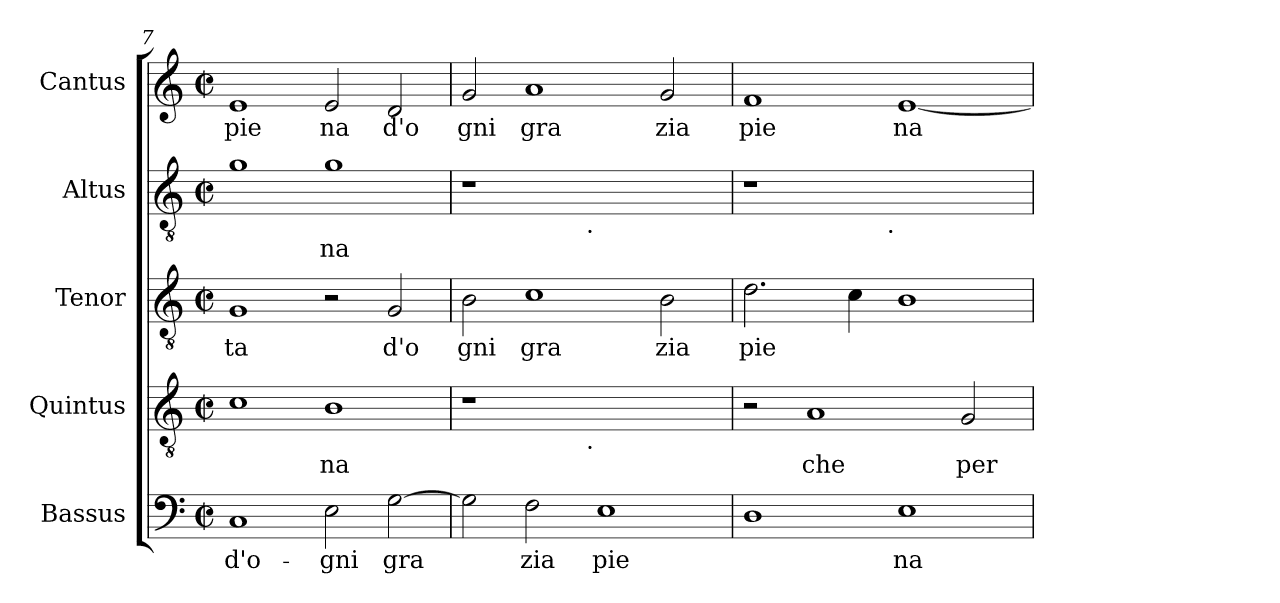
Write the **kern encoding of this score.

**kern	**text	**kern	**text	**kern	**text	**kern	**text	**kern	**text
*part5	*part5	*part4	*part4	*part3	*part3	*part2	*part2	*part1	*part1
*staff5	*staff5	*staff4	*staff4	*staff3	*staff3	*staff2	*staff2	*staff1	*staff1
*I"Bassus	*	*I"Quintus	*	*I"Tenor	*	*I"Altus	*	*I"Cantus	*
!!LO:LB:g=z
*clefF4	*	*clefGv2	*	*clefGv2	*	*clefGv2	*	*clefG2	*
*k[]	*	*k[]	*	*k[]	*	*k[]	*	*k[]	*
*C:	*	*C:	*	*C:	*	*C:	*	*C:	*
*M2/2	*	*M2/2	*	*M2/2	*	*M2/2	*	*M2/2	*
*met(c|)	*	*met(c|)	*	*met(c|)	*	*met(c|)	*	*met(c|)	*
=7	=7	=7	=7	=7	=7	=7	=7	=7	=7
!	!LO:LY:b:cj	!	!LO:LY:b	!	!LO:LY:b	!	!LO:LY:b:cj	!	!LO:LY:b
1C	d'o-	1c	.	1G	-ta	1g	.	1e	pie
!	!LO:LY:b:cj	!	!LO:LY:b	!	!	!	!LO:LY:b:cj	!	!LO:LY:b
2E\	-gni	1B	na	2r	.	1g	na	2e/	na
!	!LO:LY:b:cj	!	!	!	!LO:LY:b	!	!	!	!LO:LY:b
[>2G\	gra-	.	.	2G/	d'o	.	.	2d/	d'o
=8	=8	=8	=8	=8	=8	=8	=8	=8	=8
!	!LO:LY:b:cj	!	!	!	!LO:LY:b	!	!	!	!LO:LY:b
*	*	*^	*	*	*	*^	*	*	*
2G\]	--	1r	2ryy	.	2B\	gni	1r	2ryy	.	2g/	gni
!	!LO:LY:b:cj	!	!	!	!	!LO:LY:b	!	!	!	!	!LO:LY:b
2F\	-zia	.	4...ryy	.	1c	gra	.	4...ryy	.	1a	gra
!	!	!	!	!	!	!	!	!LO:TX:b:t=.	!	!	!
!	!	!	!LO:TX:b:t=.	!	!	!	!	!	!	!	!
.	.	.	1ryy	.	.	.	.	1ryy	.	.	.
!	!LO:LY:b:cj	!	!	!	!	!	!	!	!	!	!
1E	pie-	1ryy	.	.	.	.	1ryy	.	.	.	.
!	!	!	!	!	!	!LO:LY:b	!	!	!	!	!LO:LY:b
.	.	.	.	.	2B\	zia	.	.	.	2g/	zia
.	.	.	32ryy	.	.	.	.	32ryy	.	.	.
=9	=9	=9	=9	=9	=9	=9	=9	=9	=9	=9	=9
!	!LO:LY:b:cj	!	!	!	!	!LO:LY:b	!	!	!	!	!LO:LY:b
*	*	*v	*v	*	*	*	*	*	*	*	*
1D	--	2r	.	2.d\	pie	1r	2ryy	.	1f	pie
!	!	!	!LO:LY:b	!	!	!	!	!	!	!
.	.	1A	che	.	.	.	4...ryy	.	.	.
!	!	!	!	!	!LO:LY:b	!	!	!	!	!
.	.	.	.	4c\	.	.	.	.	.	.
!	!	!	!	!	!	!	!LO:TX:b:t=.	!	!	!
.	.	.	.	.	.	.	1ryy	.	.	.
!	!LO:LY:b:cj	!	!	!	!LO:LY:b	!	!	!	!	!LO:LY:b
1E	-na	.	.	1B	.	1ryy	.	.	[<1e	na
!	!	!	!LO:LY:b	!	!	!	!	!	!	!
.	.	2G/	per	.	.	.	.	.	.	.
.	.	.	.	.	.	.	32ryy	.	.	.
*	*	*	*	*	*	*v	*v	*	*	*
=	=	=	=	=	=	=	=	=	=
*-	*-	*-	*-	*-	*-	*-	*-	*-	*-
